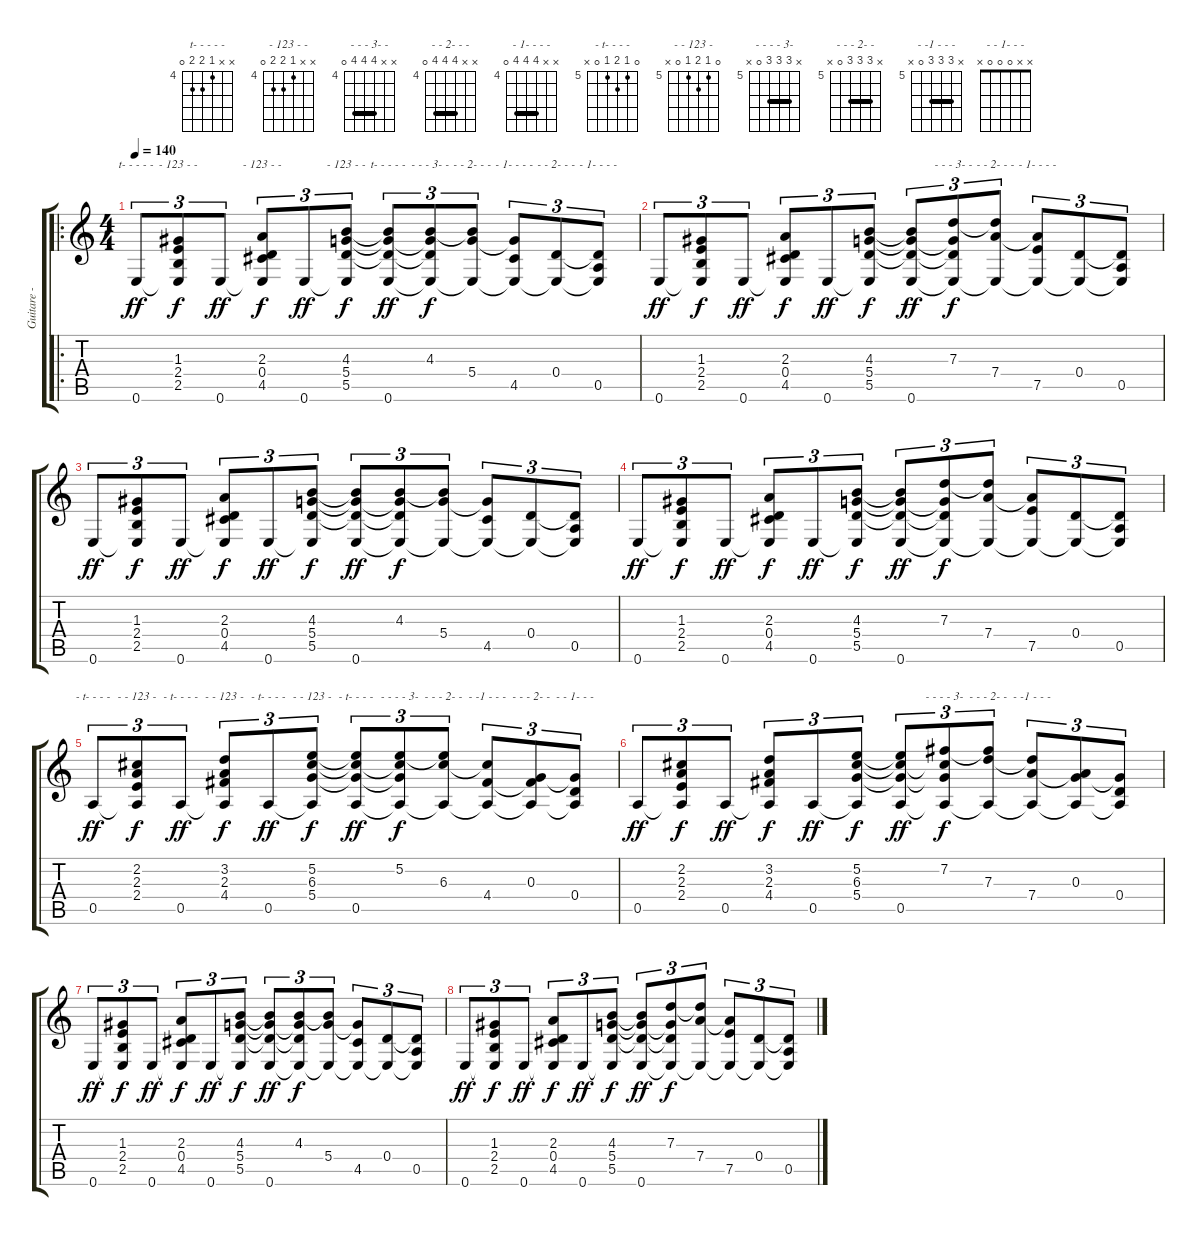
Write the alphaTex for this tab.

\track ("Guitare - Juillet 1999 / Janvier 2003" "Guitare - ") {instrument acousticguitarnylon}
\staff {score tabs}
\tuning (E4 B3 G3 D3 A2 E2) {hide}
\chord ("t- - - - -" x x x x x 0)
\chord ("- 123 - -" x x 1 2 2 0)
\chord ("- 123 - -" x x 2 0 4 0)
\chord ("- 123 - -" x x 4 5 5 0) {firstfret 4}
\chord ("t- - - - -" x x 4 5 5 0) {firstfret 4}
\chord ("- - - 3- -" x x 4 5 5 0) {firstfret 4}
\chord ("- - 2- - -" x x 4 5 5 0) {firstfret 4}
\chord ("- 1- - - -" x x x x 4 0) {firstfret 4}
\chord ("- - 2- - -" x x x 0 0 0)
\chord ("- 1- - - -" x x x 0 0 0)
\chord ("- - - 3- -" x x 7 7 7 0) {firstfret 4 barre 7}
\chord ("- - 2- - -" x x 7 7 7 0) {firstfret 4 barre 7}
\chord ("- 1- - - -" x x 7 7 7 0) {firstfret 4 barre 7}
\chord ("- t- - - -" x x x x 0 x)
\chord ("- - 123 -" x 2 2 2 0 x) {barre 2}
\chord ("- t- - - -" x 2 2 2 0 x) {barre 2}
\chord ("- - 123 -" 2 3 2 4 0 x) {barre 2}
\chord ("- t- - - -" 2 3 2 4 0 x) {barre 2}
\chord ("- - 123 -" 0 5 6 5 0 x) {firstfret 5}
\chord ("- t- - - -" 0 5 6 5 0 x) {firstfret 5}
\chord ("- - - - 3-" 0 5 6 5 0 x) {firstfret 5}
\chord ("- - - 2- -" 0 5 6 5 0 x) {firstfret 5}
\chord ("- -1 - - -" x x x 4 0 x) {firstfret 4}
\chord ("- - - 2- -" x x 0 0 0 x)
\chord ("- - 1- - -" x x 0 0 0 x)
\chord ("- - - - 3-" x 7 7 7 0 x) {firstfret 5 barre 7}
\chord ("- - - 2- -" x 7 7 7 0 x) {firstfret 5 barre 7}
\chord ("- -1 - - -" x 7 7 7 0 x) {firstfret 5 barre 7}
\ro
\ts (4 4)
\tempo 140
\clef g2
\ks c
0.6.8{tu (3 2) ch "t- - - - -" dy ff} (1.3 2.4 2.5 0.6{t}).8{tu (3 2) ch "- 123 - -" dy f} 0.6.8{tu (3 2) dy ff} (2.3 0.4 4.5 0.6{t}).8{tu (3 2) ch "- 123 - -" dy f} 0.6.8{tu (3 2) dy ff} (4.3 5.4 5.5 0.6{t}).8{tu (3 2) ch "- 123 - -" dy f} (4.3{t} 5.4{t} 5.5{t} 0.6).8{tu (3 2) ch "t- - - - -" dy ff} (4.3 5.4{t} 5.5{t} 0.6{t}).8{tu (3 2) ch "- - - 3- -" dy f} (4.3{t} 5.4 0.6{t}).8{tu (3 2) ch "- - 2- - -"} (5.4{t} 4.5 0.6{t}).8{tu (3 2) ch "- 1- - - -"} (0.4 0.6{t}).8{tu (3 2) ch "- - 2- - -"} (0.4{t} 0.5 0.6{t}).8{tu (3 2) ch "- 1- - - -"} |
0.6.8{tu (3 2) dy ff} (1.3 2.4 2.5 0.6{t}).8{tu (3 2) dy f} 0.6.8{tu (3 2) dy ff} (2.3 0.4 4.5 0.6{t}).8{tu (3 2) dy f} 0.6.8{tu (3 2) dy ff} (4.3 5.4 5.5 0.6{t}).8{tu (3 2) dy f} (4.3{t} 5.4{t} 5.5{t} 0.6).8{tu (3 2) dy ff} (7.3 5.4{t} 5.5{t} 0.6{t}).8{tu (3 2) ch "- - - 3- -" dy f} (7.3{t} 7.4 0.6{t}).8{tu (3 2) ch "- - 2- - -"} (7.4{t} 7.5 0.6{t}).8{tu (3 2) ch "- 1- - - -"} (0.4 0.6{t}).8{tu (3 2)} (0.4{t} 0.5 0.6{t}).8{tu (3 2)} |
0.6.8{tu (3 2) dy ff} (1.3 2.4 2.5 0.6{t}).8{tu (3 2) dy f} 0.6.8{tu (3 2) dy ff} (2.3 0.4 4.5 0.6{t}).8{tu (3 2) dy f} 0.6.8{tu (3 2) dy ff} (4.3 5.4 5.5 0.6{t}).8{tu (3 2) dy f} (4.3{t} 5.4{t} 5.5{t} 0.6).8{tu (3 2) dy ff} (4.3 5.4{t} 5.5{t} 0.6{t}).8{tu (3 2) dy f} (4.3{t} 5.4 0.6{t}).8{tu (3 2)} (5.4{t} 4.5 0.6{t}).8{tu (3 2)} (0.4 0.6{t}).8{tu (3 2)} (0.4{t} 0.5 0.6{t}).8{tu (3 2)} |
0.6.8{tu (3 2) dy ff} (1.3 2.4 2.5 0.6{t}).8{tu (3 2) dy f} 0.6.8{tu (3 2) dy ff} (2.3 0.4 4.5 0.6{t}).8{tu (3 2) dy f} 0.6.8{tu (3 2) dy ff} (4.3 5.4 5.5 0.6{t}).8{tu (3 2) dy f} (4.3{t} 5.4{t} 5.5{t} 0.6).8{tu (3 2) dy ff} (7.3 5.4{t} 5.5{t} 0.6{t}).8{tu (3 2) dy f} (7.3{t} 7.4 0.6{t}).8{tu (3 2)} (7.4{t} 7.5 0.6{t}).8{tu (3 2)} (0.4 0.6{t}).8{tu (3 2)} (0.4{t} 0.5 0.6{t}).8{tu (3 2)} |
0.5.8{tu (3 2) ch "- t- - - -" dy ff} (2.2 2.3 2.4 0.5{t}).8{tu (3 2) ch "- - 123 -" dy f} 0.5.8{tu (3 2) ch "- t- - - -" dy ff} (3.2 2.3 4.4 0.5{t}).8{tu (3 2) ch "- - 123 -" dy f} 0.5.8{tu (3 2) ch "- t- - - -" dy ff} (5.2 6.3 5.4 0.5{t}).8{tu (3 2) ch "- - 123 -" dy f} (5.2{t} 6.3{t} 5.4{t} 0.5).8{tu (3 2) ch "- t- - - -" dy ff} (5.2 6.3{t} 5.4{t} 0.5{t}).8{tu (3 2) ch "- - - - 3-" dy f} (5.2{t} 6.3 0.5{t}).8{tu (3 2) ch "- - - 2- -"} (6.3{t} 4.4 0.5{t}).8{tu (3 2) ch "- -1 - - -"} (0.3 4.4{t} 0.5{t}).8{tu (3 2) ch "- - - 2- -"} (0.3{t} 0.4 0.5{t}).8{tu (3 2) ch "- - 1- - -"} |
0.5.8{tu (3 2) dy ff} (2.2 2.3 2.4 0.5{t}).8{tu (3 2) dy f} 0.5.8{tu (3 2) dy ff} (3.2 2.3 4.4 0.5{t}).8{tu (3 2) dy f} 0.5.8{tu (3 2) dy ff} (5.2 6.3 5.4 0.5{t}).8{tu (3 2) dy f} (5.2{t} 6.3{t} 5.4{t} 0.5).8{tu (3 2) dy ff} (7.2 6.3{t} 5.4{t} 0.5{t}).8{tu (3 2) ch "- - - - 3-" dy f} (7.2{t} 7.3 0.5{t}).8{tu (3 2) ch "- - - 2- -"} (7.3{t} 7.4 0.5{t}).8{tu (3 2) ch "- -1 - - -"} (0.3 7.4{t} 0.5{t}).8{tu (3 2)} (0.3{t} 0.4 0.5{t}).8{tu (3 2)} |
0.6.8{tu (3 2) dy ff} (1.3 2.4 2.5 0.6{t}).8{tu (3 2) dy f} 0.6.8{tu (3 2) dy ff} (2.3 0.4 4.5 0.6{t}).8{tu (3 2) dy f} 0.6.8{tu (3 2) dy ff} (4.3 5.4 5.5 0.6{t}).8{tu (3 2) dy f} (4.3{t} 5.4{t} 5.5{t} 0.6).8{tu (3 2) dy ff} (4.3 5.4{t} 5.5{t} 0.6{t}).8{tu (3 2) dy f} (4.3{t} 5.4 0.6{t}).8{tu (3 2)} (5.4{t} 4.5 0.6{t}).8{tu (3 2)} (0.4 0.6{t}).8{tu (3 2)} (0.4{t} 0.5 0.6{t}).8{tu (3 2)} |
0.6.8{tu (3 2) dy ff} (1.3 2.4 2.5 0.6{t}).8{tu (3 2) dy f} 0.6.8{tu (3 2) dy ff} (2.3 0.4 4.5 0.6{t}).8{tu (3 2) dy f} 0.6.8{tu (3 2) dy ff} (4.3 5.4 5.5 0.6{t}).8{tu (3 2) dy f} (4.3{t} 5.4{t} 5.5{t} 0.6).8{tu (3 2) dy ff} (7.3 5.4{t} 5.5{t} 0.6{t}).8{tu (3 2) dy f} (7.3{t} 7.4 0.6{t}).8{tu (3 2)} (7.4{t} 7.5 0.6{t}).8{tu (3 2)} (0.4 0.6{t}).8{tu (3 2)} (0.4{t} 0.5 0.6{t}).8{tu (3 2)}
